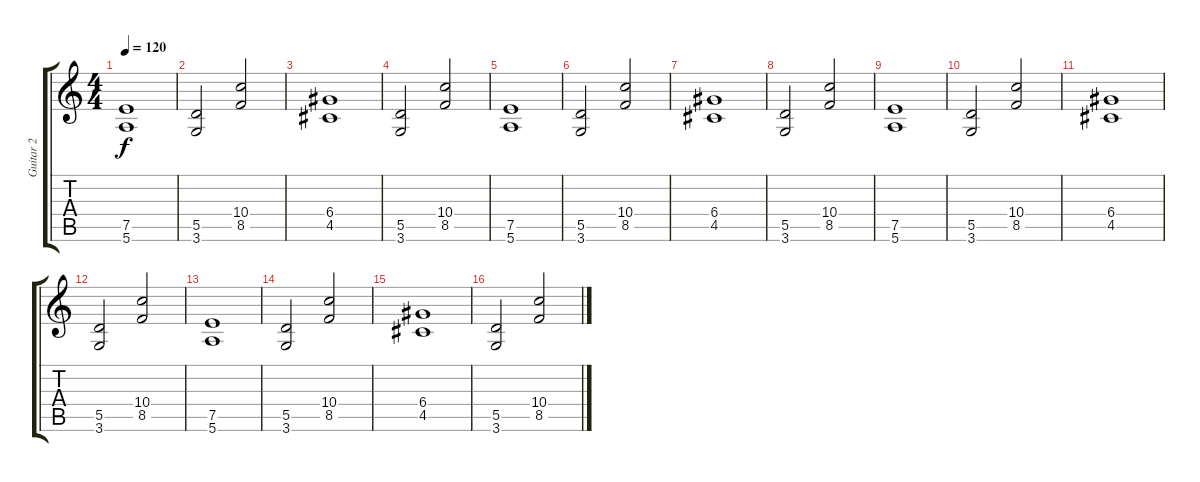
\track ("Guitar 2" "Guitar 2") {instrument distortionguitar}
\staff {score tabs}
\tuning (E4 B3 G3 D3 A2 E2) {hide}
\ts (4 4)
\tempo 120
\clef g2
\ks c
(7.5 5.6).1{dy f} |
(5.5 3.6).2 (10.4 8.5).2 |
(6.4 4.5).1 |
(5.5 3.6).2 (10.4 8.5).2 |
(7.5 5.6).1 |
(5.5 3.6).2 (10.4 8.5).2 |
(6.4 4.5).1 |
(5.5 3.6).2 (10.4 8.5).2 |
(7.5 5.6).1 |
(5.5 3.6).2 (10.4 8.5).2 |
(6.4 4.5).1 |
(5.5 3.6).2 (10.4 8.5).2 |
(7.5 5.6).1 |
(5.5 3.6).2 (10.4 8.5).2 |
(6.4 4.5).1 |
(5.5 3.6).2 (10.4 8.5).2
